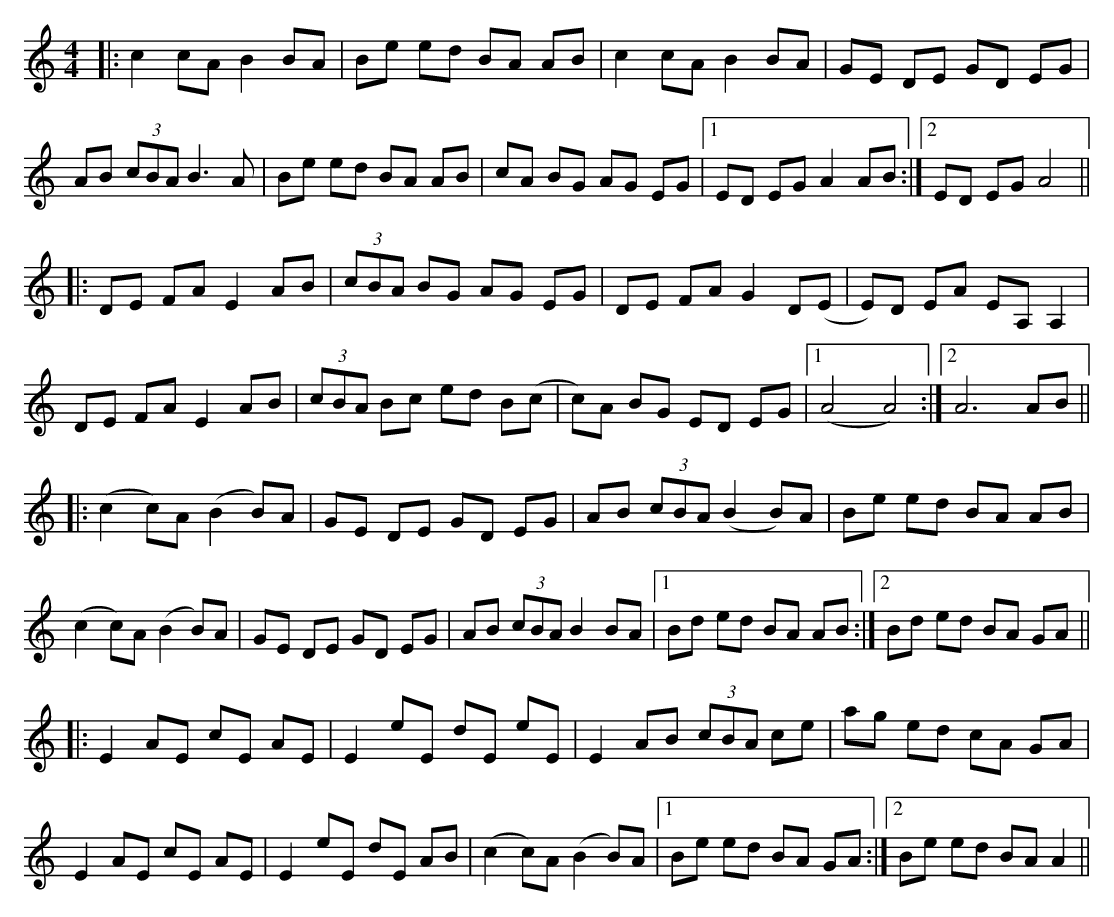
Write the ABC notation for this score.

X:1
M:4/4
K:Amin
|:c2 cA B2 BA|Be ed BA AB|c2 cA B2 BA|GE DE GD EG|
AB (3cBA B3 A|Be ed BA AB|cA BG AG EG|1 ED EG A2 AB:|2 ED EG A4||
|:DE FA E2 AB|(3cBA BG AG EG|DE FA G2 D(E|E)D EA EA, A,2|
DE FA E2 AB|(3cBA Bc ed B(c|c)A BG ED EG|1 (A4 A4):|2 A6 AB||
|:(c2 c)A (B2 B)A|GE DE GD EG|AB (3cBA (B2 B)A|Be ed BA AB|
(c2 c)A (B2 B)A|GE DE GD EG|AB (3cBA B2 BA|1 Bd ed BA AB:|2 Bd ed BA GA||
|:E2 AE cE AE|E2 eE dE eE|E2 AB (3cBA ce|ag ed cA GA|
E2 AE cE AE|E2 eE dE AB|(c2 c)A (B2 B)A|1 Be ed BA GA:|2 Be ed BA A2||
